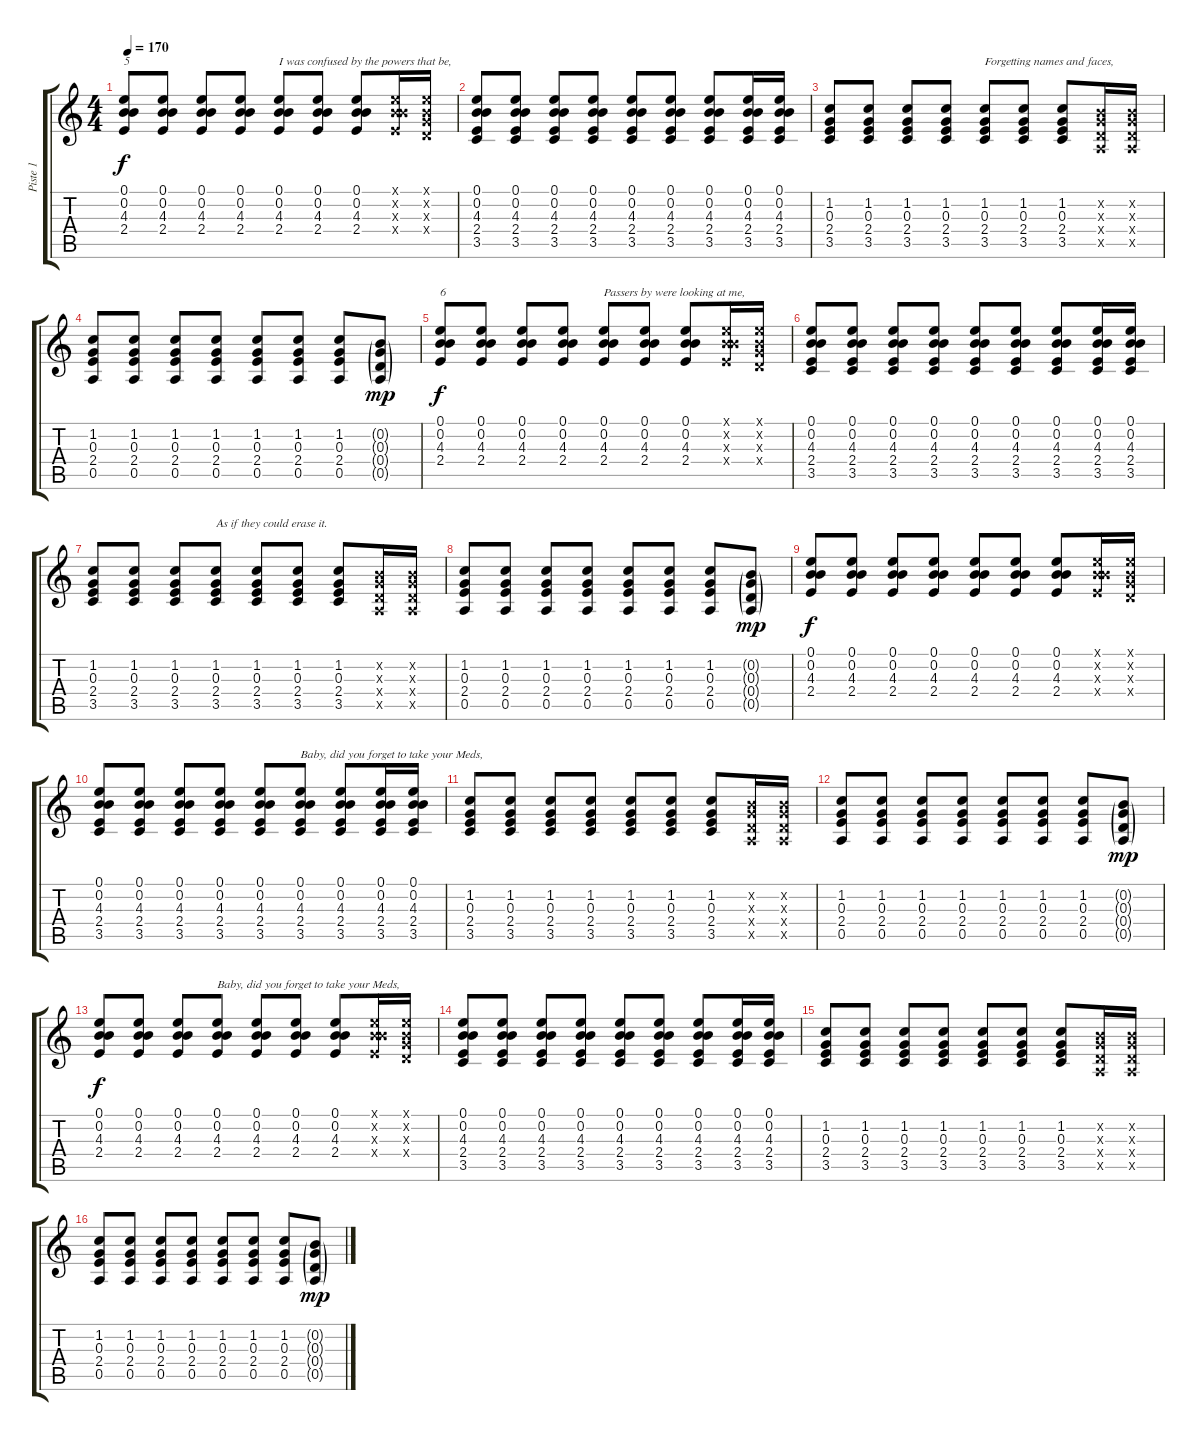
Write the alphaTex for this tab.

\track ("Piste 1" "Piste 1") {instrument acousticguitarsteel}
\staff {score tabs}
\tuning (E4 B3 G3 D3 A2 E2) {hide}
\ts (4 4)
\tempo 170
\clef g2
\ks c
(0.1 0.2 4.3 2.4).8{txt "5" dy f} (0.1 0.2 4.3 2.4).8 (0.1 0.2 4.3 2.4).8 (0.1 0.2 4.3 2.4).8 (0.1 0.2 4.3 2.4).8{txt "I was confused by the powers that be,"} (0.1 0.2 4.3 2.4).8 (0.1 0.2 4.3 2.4).8 (0.1{x} 0.2{x} 4.3{x} 2.4{x}).16 (0.1{x} 0.2{x} 0.3{x} 0.4{x}).16 |
(0.1 0.2 4.3 2.4 3.5).8 (0.1 0.2 4.3 2.4 3.5).8 (0.1 0.2 4.3 2.4 3.5).8 (0.1 0.2 4.3 2.4 3.5).8 (0.1 0.2 4.3 2.4 3.5).8 (0.1 0.2 4.3 2.4 3.5).8 (0.1 0.2 4.3 2.4 3.5).8 (0.1 0.2 4.3 2.4 3.5).16 (0.1 0.2 4.3 2.4 3.5).16 |
(1.2 0.3 2.4 3.5).8 (1.2 0.3 2.4 3.5).8 (1.2 0.3 2.4 3.5).8 (1.2 0.3 2.4 3.5).8 (1.2 0.3 2.4 3.5).8{txt "Forgetting names and faces,"} (1.2 0.3 2.4 3.5).8 (1.2 0.3 2.4 3.5).8 (0.2{x} 0.3{x} 0.4{x} 0.5{x}).16 (0.2{x} 0.3{x} 0.4{x} 0.5{x}).16 |
(1.2 0.3 2.4 0.5).8 (1.2 0.3 2.4 0.5).8 (1.2 0.3 2.4 0.5).8 (1.2 0.3 2.4 0.5).8 (1.2 0.3 2.4 0.5).8 (1.2 0.3 2.4 0.5).8 (1.2 0.3 2.4 0.5).8 (0.2{g} 0.3{g} 0.4{g} 0.5{g}).8{dy mp} |
(0.1 0.2 4.3 2.4).8{txt "6" dy f} (0.1 0.2 4.3 2.4).8 (0.1 0.2 4.3 2.4).8 (0.1 0.2 4.3 2.4).8 (0.1 0.2 4.3 2.4).8{txt "Passers by were looking at me,"} (0.1 0.2 4.3 2.4).8 (0.1 0.2 4.3 2.4).8 (0.1{x} 0.2{x} 4.3{x} 2.4{x}).16 (0.1{x} 0.2{x} 0.3{x} 0.4{x}).16 |
(0.1 0.2 4.3 2.4 3.5).8 (0.1 0.2 4.3 2.4 3.5).8 (0.1 0.2 4.3 2.4 3.5).8 (0.1 0.2 4.3 2.4 3.5).8 (0.1 0.2 4.3 2.4 3.5).8 (0.1 0.2 4.3 2.4 3.5).8 (0.1 0.2 4.3 2.4 3.5).8 (0.1 0.2 4.3 2.4 3.5).16 (0.1 0.2 4.3 2.4 3.5).16 |
(1.2 0.3 2.4 3.5).8 (1.2 0.3 2.4 3.5).8 (1.2 0.3 2.4 3.5).8 (1.2 0.3 2.4 3.5).8{txt "As if they could erase it."} (1.2 0.3 2.4 3.5).8 (1.2 0.3 2.4 3.5).8 (1.2 0.3 2.4 3.5).8 (0.2{x} 0.3{x} 0.4{x} 0.5{x}).16 (0.2{x} 0.3{x} 0.4{x} 0.5{x}).16 |
(1.2 0.3 2.4 0.5).8 (1.2 0.3 2.4 0.5).8 (1.2 0.3 2.4 0.5).8 (1.2 0.3 2.4 0.5).8 (1.2 0.3 2.4 0.5).8 (1.2 0.3 2.4 0.5).8 (1.2 0.3 2.4 0.5).8 (0.2{g} 0.3{g} 0.4{g} 0.5{g}).8{dy mp} |
(0.1 0.2 4.3 2.4).8{dy f} (0.1 0.2 4.3 2.4).8 (0.1 0.2 4.3 2.4).8 (0.1 0.2 4.3 2.4).8 (0.1 0.2 4.3 2.4).8 (0.1 0.2 4.3 2.4).8 (0.1 0.2 4.3 2.4).8 (0.1{x} 0.2{x} 4.3{x} 2.4{x}).16 (0.1{x} 0.2{x} 0.3{x} 0.4{x}).16 |
(0.1 0.2 4.3 2.4 3.5).8 (0.1 0.2 4.3 2.4 3.5).8 (0.1 0.2 4.3 2.4 3.5).8 (0.1 0.2 4.3 2.4 3.5).8 (0.1 0.2 4.3 2.4 3.5).8 (0.1 0.2 4.3 2.4 3.5).8{txt "Baby, did you forget to take your Meds,"} (0.1 0.2 4.3 2.4 3.5).8 (0.1 0.2 4.3 2.4 3.5).16 (0.1 0.2 4.3 2.4 3.5).16 |
(1.2 0.3 2.4 3.5).8 (1.2 0.3 2.4 3.5).8 (1.2 0.3 2.4 3.5).8 (1.2 0.3 2.4 3.5).8 (1.2 0.3 2.4 3.5).8 (1.2 0.3 2.4 3.5).8 (1.2 0.3 2.4 3.5).8 (0.2{x} 0.3{x} 0.4{x} 0.5{x}).16 (0.2{x} 0.3{x} 0.4{x} 0.5{x}).16 |
(1.2 0.3 2.4 0.5).8 (1.2 0.3 2.4 0.5).8 (1.2 0.3 2.4 0.5).8 (1.2 0.3 2.4 0.5).8 (1.2 0.3 2.4 0.5).8 (1.2 0.3 2.4 0.5).8 (1.2 0.3 2.4 0.5).8 (0.2{g} 0.3{g} 0.4{g} 0.5{g}).8{dy mp} |
(0.1 0.2 4.3 2.4).8{dy f} (0.1 0.2 4.3 2.4).8 (0.1 0.2 4.3 2.4).8 (0.1 0.2 4.3 2.4).8{txt "Baby, did you forget to take your Meds,"} (0.1 0.2 4.3 2.4).8 (0.1 0.2 4.3 2.4).8 (0.1 0.2 4.3 2.4).8 (0.1{x} 0.2{x} 4.3{x} 2.4{x}).16 (0.1{x} 0.2{x} 0.3{x} 0.4{x}).16 |
(0.1 0.2 4.3 2.4 3.5).8 (0.1 0.2 4.3 2.4 3.5).8 (0.1 0.2 4.3 2.4 3.5).8 (0.1 0.2 4.3 2.4 3.5).8 (0.1 0.2 4.3 2.4 3.5).8 (0.1 0.2 4.3 2.4 3.5).8 (0.1 0.2 4.3 2.4 3.5).8 (0.1 0.2 4.3 2.4 3.5).16 (0.1 0.2 4.3 2.4 3.5).16 |
(1.2 0.3 2.4 3.5).8 (1.2 0.3 2.4 3.5).8 (1.2 0.3 2.4 3.5).8 (1.2 0.3 2.4 3.5).8 (1.2 0.3 2.4 3.5).8 (1.2 0.3 2.4 3.5).8 (1.2 0.3 2.4 3.5).8 (0.2{x} 0.3{x} 0.4{x} 0.5{x}).16 (0.2{x} 0.3{x} 0.4{x} 0.5{x}).16 |
(1.2 0.3 2.4 0.5).8 (1.2 0.3 2.4 0.5).8 (1.2 0.3 2.4 0.5).8 (1.2 0.3 2.4 0.5).8 (1.2 0.3 2.4 0.5).8 (1.2 0.3 2.4 0.5).8 (1.2 0.3 2.4 0.5).8 (0.2{g} 0.3{g} 0.4{g} 0.5{g}).8{dy mp}
